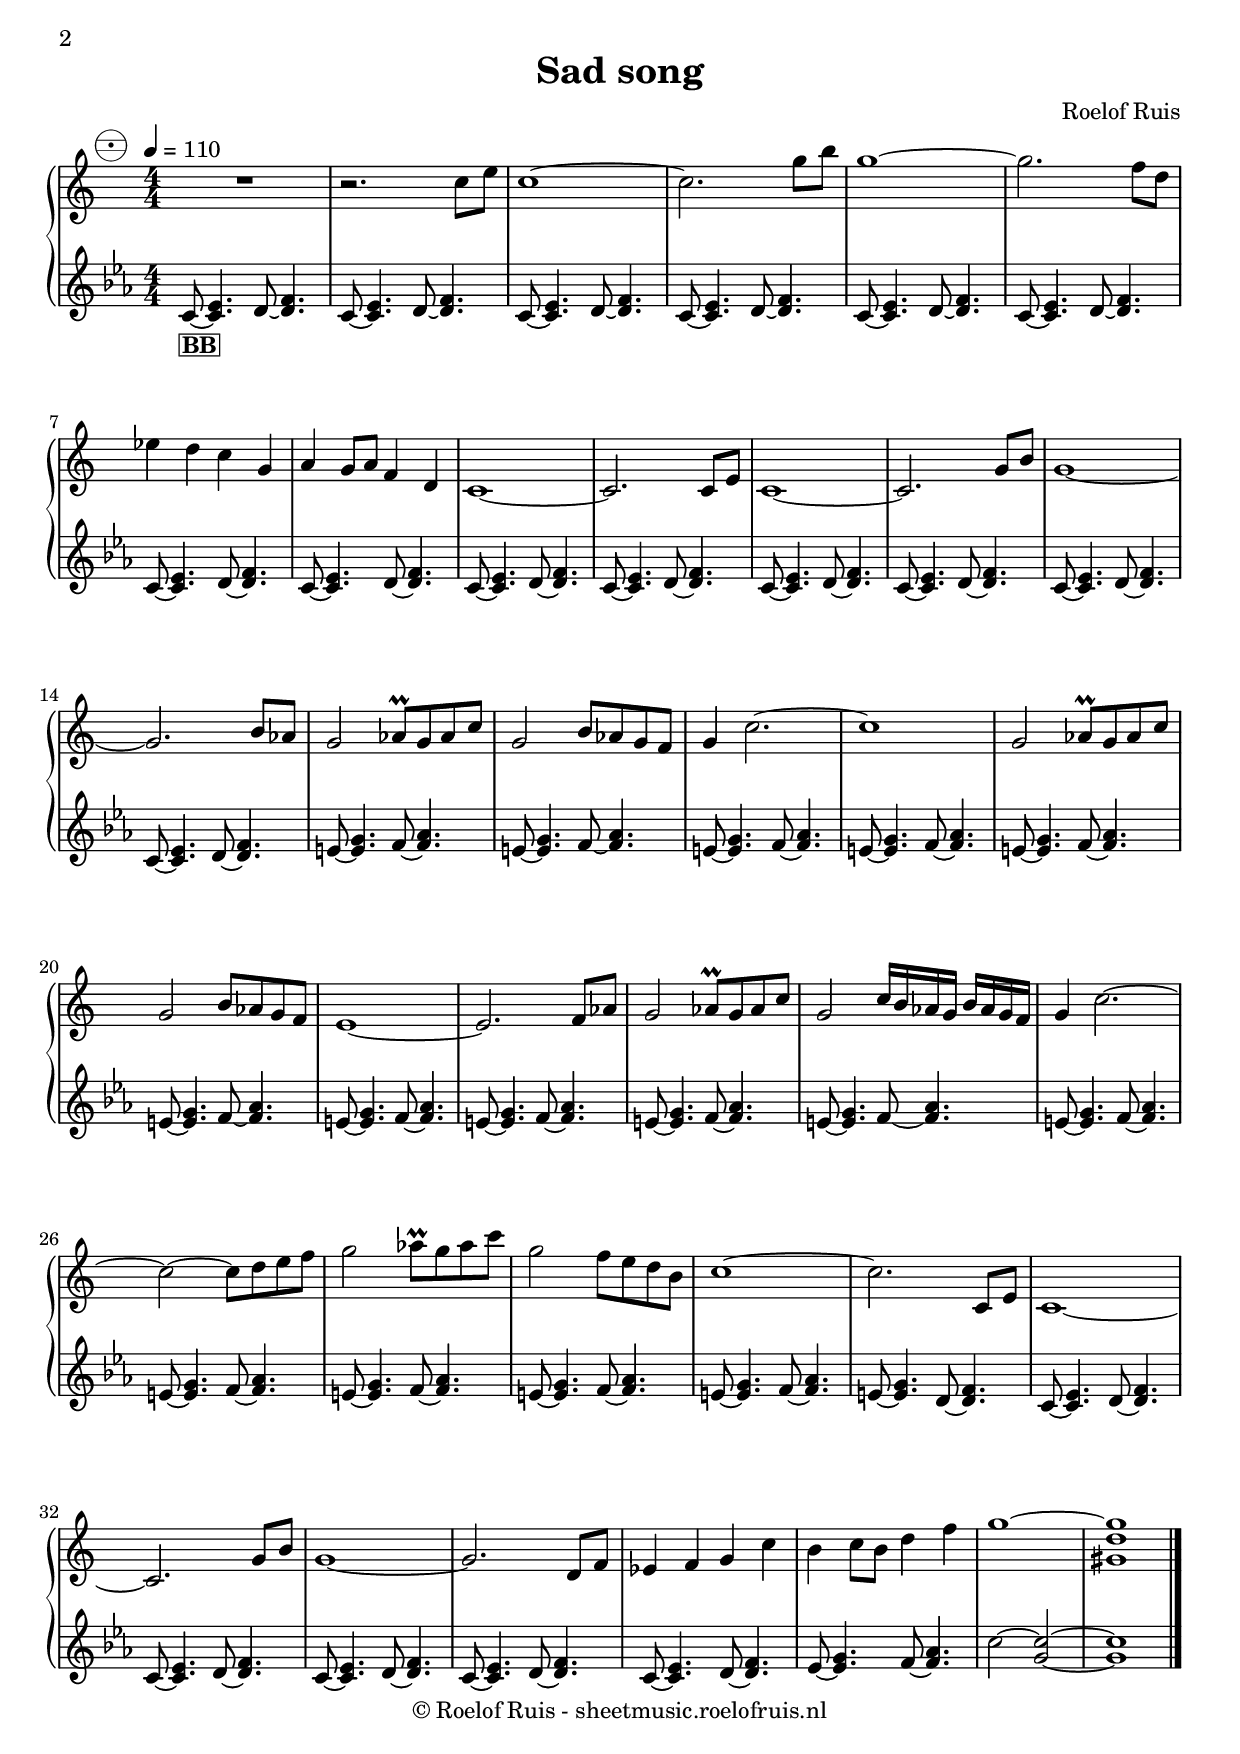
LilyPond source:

\version "2.20.0"

\version "2.20.0"

% ---- Bellows ----
out = ^\markup { \musicglyph #"accordion.pull" }
in = ^\markup { \musicglyph #"accordion.push" }

outsub = _\markup { \musicglyph #"accordion.pull" }
insub = _\markup { \musicglyph #"accordion.push" }

% ---- Basses ----
mj = ^\markup { \bold \magnify #0.8 { \roman M } }
mn = ^\markup { \bold \magnify #0.8 { \roman m } }
spt = ^\markup { \bold \magnify #0.8 { \roman 7 } }
vsp = ^\markup { \bold \magnify #0.8 { \roman v7 } }

bbass = _\markup {\box {\bold{BB}}}
sbass = _\markup {\box {\bold{SB}}}

% ---- Registers ----

eightva = \markup {\italic \translate #'(1.8 . 0) \raise #2 \magnify #0.8 {"8va"}}
loco    = \markup {\italic \translate #'(1.8 . 0) \raise #2 \magnify #0.8 {"loco"}}

dot = \markup {
  \musicglyph #"accordion.dot"
}

freebass = \markup {
  \musicglyph #"accordion.freebass"
}

discant = \markup {
  \musicglyph #"accordion.discant"
}

fbrega = ^\markup {
  \whiteout
  \combine
  \freebass
  \raise #1.5 \dot
}

fbregz = ^\markup {
  \whiteout
  \combine
  \freebass
  \raise #0.5 \dot
}

fbregza = ^\markup {
  \whiteout
  \combine
  \freebass
  \combine
  \raise #0.5 \dot
  \raise #1.5 \dot
}

regz = ^\markup {
  \whiteout
  \combine
  \discant
  \raise #0.5 \dot
}

regez = ^\markup {
  \whiteout
  \combine
  \discant
    \combine
    \raise #0.5 \dot
    \eightva
}

rega = ^\markup {
  \whiteout
  \combine
  \discant
  \raise #1.5 \dot
}

regzdba = ^\markup {
  \whiteout
  \combine
  \discant
  \combine
    \raise #0.5 \dot
    \combine
      \raise #1.5 \dot
      \translate #'(-1 . 0) \raise #1.5 \dot
}

regdbav = ^\markup {
  \whiteout
  \combine
  \discant
  \combine
    \raise #2.5 \dot
    \combine
      \raise #1.5 \dot
      \translate #'(-1 . 0) \raise #1.5 \dot
}

regav = ^\markup {
  \whiteout
  \combine
  \discant
  \combine
    \raise #2.5 \dot
    \raise #1.5 \dot
}

regdbaz = ^\markup {
  \whiteout
  \combine
  \discant
  \combine
    \raise #0.5 \dot
    \combine
      \raise #1.5 \dot
      \translate #'(-1 . 0) \raise #1.5 \dot
}

regdba = ^\markup {
  \whiteout
  \combine
  \discant
  \combine
    \raise #1.5 \dot
    \translate #'(-1 . 0) \raise #1.5 \dot
}

regza = ^\markup {
  \whiteout
  \combine
  \discant
  \combine
    \raise #0.5 \dot
    \raise #1.5 \dot
}

regeza = ^\markup {
  \whiteout
  \combine
  \discant
  \combine
    \raise #0.5 \dot
    \combine
      \raise #1.5 \dot
      \eightva
}

regzv = ^\markup {
  \whiteout
  \combine
  \discant
  \combine
    \raise #0.5 \dot
    \raise #2.5 \dot
}

regzav = ^\markup {
  \whiteout
  \combine
  \discant
  \combine
    \raise #2.5 \dot
    \combine
      \raise #1.5 \dot
      \raise #0.5 \dot
}

regezv = ^\markup {
  \whiteout
  \combine
  \discant
  \combine
    \raise #0.5 \dot
    \combine
      \raise #2.5 \dot
      \eightva
}

regzacv = ^\markup {
  \whiteout
  \combine
  \discant
  \combine
    \raise #2.5 \dot
    \combine
      \translate #'(-1 . 0) \raise #1.5 \dot
      \raise #0.5 \dot
}

regzacvl = ^\markup {
  \whiteout
  \combine
  \discant
  \combine
    \raise #2.5 \dot
    \combine
      \translate #'(-1 . 0) \raise #1.5 \dot
      \combine
        \raise # 0.5 \dot
        \loco
}

regzdbav = ^\markup {
  \whiteout
  \combine
  \discant
  \combine
    \raise #2.5 \dot
    \combine
      \raise #1.5 \dot
      \combine
      \translate #'(-1 . 0) \raise #1.5 \dot
      \raise #0.5 \dot
}









% ---- Other functionality ----

simile = \markup "simile"
subp = _\markup{ \italic sub \dynamic p }


rightHand = \new Staff {
    \set Staff.midiInstrument = #"Accordion"
    \tempo 4 = 110
    \key c \major
    \clef treble
    \numericTimeSignature
    \time 4/4
    \relative c'' {
      R1-\tweak #'X-offset #5 \rega
      r2. c8 e |
      c1~ |
      c2. g'8  b |
      g1~ |
      g2. f8 d |
      es4 d c g |
      a g8 a f4 d |
      c1~ |
      c2. c8 e |
      c1~ |
      c2. g'8 b |
      g1~ |
      g2. b8 as |
      g2 as8\prall g as c |
      g2 b8 as g f |
      g4 c2.~ |
      c1 |
      g2 as8\prall g as c |
      g2 b8 as g f |
      e1~ |
      e2. f8 as |
      g2 as8\prall g as c |
      g2 c16 b as g b as g f |
      g4 c2.~ |
      c2~ c8 d e f |
      g2 as8\prall g as c |
      g2 f8 e d b |
      c1~ |
      c2. c,8 e |
      c1~ |
      c2. g'8 b |
      g1~ |
      g2. d8 f |
      es4 f g c |
      b4 c8 b d4 f |
      g1~ |
      <g d gis,>1 |
      \bar "|."
      
    }
}

leftHand = \new Staff {
    \set Staff.midiInstrument = #"Accordion"
    \key c \minor
    \clef treble
    \numericTimeSignature
    \time 4/4
    \relative c' {
      c8~_\bbass <c es>4. d8~ <d f>4. |
      c8~ <c es>4. d8~ <d f>4. |
      c8~ <c es>4. d8~ <d f>4. |
      c8~ <c es>4. d8~ <d f>4. |
      c8~ <c es>4. d8~ <d f>4. |
      c8~ <c es>4. d8~ <d f>4. |
      c8~ <c es>4. d8~ <d f>4. |
      c8~ <c es>4. d8~ <d f>4. |
      c8~ <c es>4. d8~ <d f>4. |
      c8~ <c es>4. d8~ <d f>4. |
      c8~ <c es>4. d8~ <d f>4. |
      c8~ <c es>4. d8~ <d f>4. |
      c8~ <c es>4. d8~ <d f>4. |
      c8~ <c es>4. d8~ <d f>4. |
      e8~ <e g>4. f8~ <f as>4. |
      e8~ <e g>4. f8~ <f as>4. |
      e8~ <e g>4. f8~ <f as>4. |
      e8~ <e g>4. f8~ <f as>4. |
      e8~ <e g>4. f8~ <f as>4. |
      e8~ <e g>4. f8~ <f as>4. |
      e8~ <e g>4. f8~ <f as>4. |
      e8~ <e g>4. f8~ <f as>4. |
      e8~ <e g>4. f8~ <f as>4. |
      e8~ <e g>4. f8~ <f as>4. |
      e8~ <e g>4. f8~ <f as>4. |
      e8~ <e g>4. f8~ <f as>4. |
      e8~ <e g>4. f8~ <f as>4. |
      e8~ <e g>4. f8~ <f as>4. |
      e8~ <e g>4. f8~ <f as>4. |
      e8~ <e g>4. d8~ <d f>4. |
      c8~ <c es>4. d8~ <d f>4. |
      c8~ <c es>4. d8~ <d f>4. |
      c8~ <c es>4. d8~ <d f>4. |
      c8~ <c es>4. d8~ <d f>4. |
      c8~ <c es>4. d8~ <d f>4. |
      es8~ <es g>4. f8~ <f as>4. |
      c'2~ <c~ g~>2 |
      <c~ g~>1 |
      \bar "|."
      
    }
}

\book {

  \header {
    title = "Sad song"
    composer = "Roelof Ruis"
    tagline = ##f
    instrumentName = "Accordion Solo"
    year = "2016"
    description = "One of a series of songs I wrote for one of my students for practicing with the free-bass system. Notice the two hands playing in different keys."
    info = "For free bass - Difficulty: Medium/Easy"
    permission = "Explicit permission is granted to NOVAM Nederland to publish this work on their website for free."
    projecturl = "https://github.com/RoelofRuis/free-sheets"
    version = "November 2020"
  }

  \paper {
    max-systems-per-page = 6
    min-systems-per-page = 5
    indent = 0.0
    ragged-last-bottom = ##f
    print-all-headers = ##t
    
    bookTitleMarkup = \markup {
      \column {
        \vspace #3
        \fill-line { \fontsize #8 \fromproperty #'header:title }
        \vspace #2
        \fill-line { \fontsize #6 \italic \fromproperty #'header:composer }
        \vspace #.5
        \fill-line { \fontsize #2 \fromproperty #'header:year }
        \vspace #3
        \fill-line { \fontsize #4 \fromproperty #'header:instrumentName }
        \vspace #10
        \override #'(line-width . 55)
        \fontsize #1
        \justify-field #'header:description
        \vspace #1
        \fontsize #1
        \justify-field #'header:info
        \vspace #4
        \override #'(line-width . 55)
        \fontsize #1
        \justify-field #'header:permission
        \vspace #1
        \vspace #15
        \justify { \char ##x00A9 Roelof Ruis \concat { " - Version " \fromproperty #'header:version } }
        \typewriter { \fromproperty #'header:projecturl }
      }
    }
    
    oddFooterMarkup = \markup {
      \fill-line {
        \center-column {
          \on-the-fly #part-first-page ""
          \on-the-fly #not-first-page \line { \char ##x00A9 Roelof Ruis - sheetmusic.roelofruis.nl }
        }
      }
    }  
  }

  \score {
    \header {
      breakbefore = ##t
    }

    <<
    \new GrandStaff {
      <<
        \rightHand
	\leftHand
      >>
    }
    >>

    \layout {}
    
    \midi {}
  }
}
